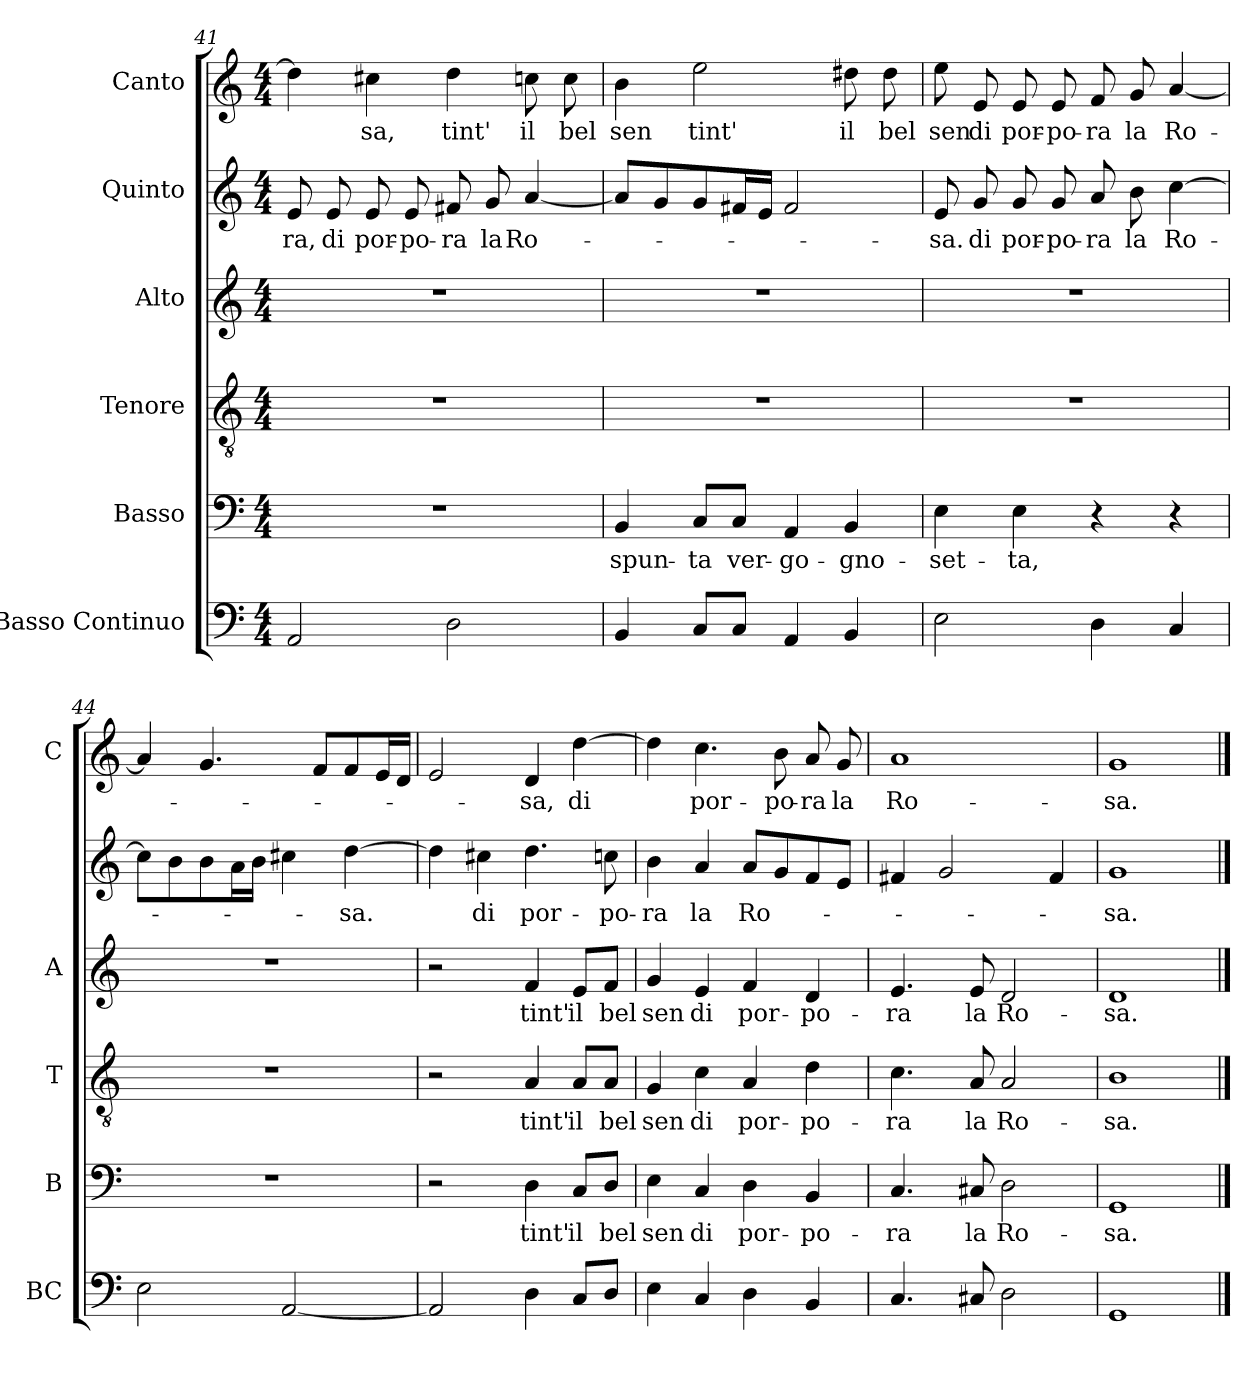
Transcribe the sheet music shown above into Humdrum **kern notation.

**kern	**kern	**text	**kern	**text	**kern	**text	**kern	**text	**kern	**text
*part6	*part5	*part5	*part4	*part4	*part3	*part3	*part2	*part2	*part1	*part1
*staff6	*staff5	*staff5	*staff4	*staff4	*staff3	*staff3	*staff2	*staff2	*staff1	*staff1
*I"Basso Continuo	*I"Basso	*	*I"Tenore	*	*I"Alto	*	*I"Quinto	*	*I"Canto	*
*I'BC	*I'B	*	*I'T	*	*I'A	*	*	*	*I'C	*
*clefF4	*clefF4	*	*clefGv2	*	*clefG2	*	*clefG2	*	*clefG2	*
*k[]	*k[]	*	*k[]	*	*k[]	*	*k[]	*	*k[]	*
*C:	*C:	*	*C:	*	*C:	*	*C:	*	*C:	*
*M4/4	*M4/4	*	*M4/4	*	*M4/4	*	*M4/4	*	*M4/4	*
=41	=41	=41	=41	=41	=41	=41	=41	=41	=41	=41
!	!	!	!	!	!	!	!	!LO:LY:b	!	!
2AA/	1r	.	1r	.	1r	.	8e/	-ra,	4dd\]	.
!	!	!	!	!	!	!	!	!LO:LY:b	!	!
.	.	.	.	.	.	.	8e/	di	.	.
!	!	!	!	!	!	!	!	!LO:LY:b	!	!LO:LY:b
.	.	.	.	.	.	.	8e/	por-	4cc#X\	-sa,
!	!	!	!	!	!	!	!	!LO:LY:b	!	!
.	.	.	.	.	.	.	8e/	-po-	.	.
!	!	!	!	!	!	!	!	!LO:LY:b	!	!LO:LY:b
2D\	.	.	.	.	.	.	8f#X/	-ra	4dd\	tint'
!	!	!	!	!	!	!	!	!LO:LY:b	!	!
.	.	.	.	.	.	.	8g/	la	.	.
!	!	!	!	!	!	!	!	!LO:LY:b	!	!LO:LY:b
.	.	.	.	.	.	.	[4a/	Ro-	8ccn\	il
!	!	!	!	!	!	!	!	!	!	!LO:LY:b
.	.	.	.	.	.	.	.	.	8cc\	bel
!!LO:LB:g=z
=42	=42	=42	=42	=42	=42	=42	=42	=42	=42	=42
!	!	!LO:LY:b	!	!	!	!	!	!	!	!LO:LY:b
4BB/	4BB/	spun-	1r	.	1r	.	8a/L]	.	4b\	sen
.	.	.	.	.	.	.	8g/	.	.	.
!	!	!LO:LY:b	!	!	!	!	!	!	!	!LO:LY:b
8C/L	8C/L	-ta	.	.	.	.	8g/	.	2ee\	tint'
!	!	!LO:LY:b	!	!	!	!	!	!	!	!
8C/J	8C/J	ver-	.	.	.	.	16f#X/L	.	.	.
.	.	.	.	.	.	.	16e/JJ	.	.	.
!	!	!LO:LY:b	!	!	!	!	!	!	!	!
4AA/	4AA/	-go-	.	.	.	.	2f#/	.	.	.
!	!	!LO:LY:b	!	!	!	!	!	!	!	!LO:LY:b
4BB/	4BB/	-gno-	.	.	.	.	.	.	8dd#X\	il
!	!	!	!	!	!	!	!	!	!	!LO:LY:b
.	.	.	.	.	.	.	.	.	8dd#\	bel
=43	=43	=43	=43	=43	=43	=43	=43	=43	=43	=43
!	!	!LO:LY:b	!	!	!	!	!	!LO:LY:b	!	!LO:LY:b
2E\	4E\	-set-	1r	.	1r	.	8e/	-sa.	8ee\	sen
!	!	!	!	!	!	!	!	!LO:LY:b	!	!LO:LY:b
.	.	.	.	.	.	.	8g/	di	8e/	di
!	!	!LO:LY:b	!	!	!	!	!	!LO:LY:b	!	!LO:LY:b
.	4E\	-ta,	.	.	.	.	8g/	por-	8e/	por-
!	!	!	!	!	!	!	!	!LO:LY:b	!	!LO:LY:b
.	.	.	.	.	.	.	8g/	-po-	8e/	-po-
!	!	!	!	!	!	!	!	!LO:LY:b	!	!LO:LY:b
4D\	4r	.	.	.	.	.	8a/	-ra	8f/	-ra
!	!	!	!	!	!	!	!	!LO:LY:b	!	!LO:LY:b
.	.	.	.	.	.	.	8b\	la	8g/	la
!	!	!	!	!	!	!	!	!LO:LY:b	!	!LO:LY:b
4C/	4r	.	.	.	.	.	[4cc\	Ro-	[4a/	Ro-
=44	=44	=44	=44	=44	=44	=44	=44	=44	=44	=44
2E\	1r	.	1r	.	1r	.	8cc\L]	.	4a/]	.
.	.	.	.	.	.	.	8b\	.	.	.
.	.	.	.	.	.	.	8b\	.	4.g/	.
.	.	.	.	.	.	.	16a\L	.	.	.
.	.	.	.	.	.	.	16b\JJ	.	.	.
[2AA/	.	.	.	.	.	.	4cc#X\	.	.	.
.	.	.	.	.	.	.	.	.	8f/L	.
!	!	!	!	!	!	!	!	!LO:LY:b	!	!
.	.	.	.	.	.	.	[4dd\	-sa.	8f/	.
.	.	.	.	.	.	.	.	.	16e/L	.
.	.	.	.	.	.	.	.	.	16d/JJ	.
=45	=45	=45	=45	=45	=45	=45	=45	=45	=45	=45
2AA/]	2r	.	2r	.	2r	.	4dd\]	.	2e/	.
!	!	!	!	!	!	!	!	!LO:LY:b	!	!
.	.	.	.	.	.	.	4cc#X\	di	.	.
!	!	!LO:LY:b	!	!LO:LY:b	!	!LO:LY:b	!	!LO:LY:b	!	!LO:LY:b
4D\	4D\	tint'	4A/	tint'	4f/	tint'	4.dd\	por-	4d/	-sa,
!	!	!LO:LY:b	!	!LO:LY:b	!	!LO:LY:b	!	!	!	!LO:LY:b
8C/L	8C/L	il	8A/L	il	8e/L	il	.	.	[4dd\	di
!	!	!LO:LY:b	!	!LO:LY:b	!	!LO:LY:b	!	!LO:LY:b	!	!
8D/J	8D/J	bel	8A/J	bel	8f/J	bel	8ccn\	-po-	.	.
=46	=46	=46	=46	=46	=46	=46	=46	=46	=46	=46
!	!	!LO:LY:b	!	!LO:LY:b	!	!LO:LY:b	!	!LO:LY:b	!	!
4E\	4E\	sen	4G/	sen	4g/	sen	4b\	-ra	4dd\]	.
!	!	!LO:LY:b	!	!LO:LY:b	!	!LO:LY:b	!	!LO:LY:b	!	!LO:LY:b
4C/	4C/	di	4c\	di	4e/	di	4a/	la	4.cc\	por-
!	!	!LO:LY:b	!	!LO:LY:b	!	!LO:LY:b	!	!LO:LY:b	!	!
4D\	4D\	por-	4A/	por-	4f/	por-	8a/L	Ro-	.	.
!	!	!	!	!	!	!	!	!	!	!LO:LY:b
.	.	.	.	.	.	.	8g/	.	8b\	-po-
!	!	!LO:LY:b	!	!LO:LY:b	!	!LO:LY:b	!	!	!	!LO:LY:b
4BB/	4BB/	-po-	4d\	-po-	4d/	-po-	8f/	.	8a/	-ra
!	!	!	!	!	!	!	!	!	!	!LO:LY:b
.	.	.	.	.	.	.	8e/J	.	8g/	la
=47	=47	=47	=47	=47	=47	=47	=47	=47	=47	=47
!	!	!LO:LY:b	!	!LO:LY:b	!	!LO:LY:b	!	!	!	!LO:LY:b
4.C/	4.C/	-ra	4.c\	-ra	4.e/	-ra	4f#X/	.	1a	Ro-
.	.	.	.	.	.	.	2g/	.	.	.
!	!	!LO:LY:b	!	!LO:LY:b	!	!LO:LY:b	!	!	!	!
8C#X/	8C#X/	la	8A/	la	8e/	la	.	.	.	.
!	!	!LO:LY:b	!	!LO:LY:b	!	!LO:LY:b	!	!	!	!
2D\	2D\	Ro-	2A/	Ro-	2d/	Ro-	.	.	.	.
.	.	.	.	.	.	.	4f#/	.	.	.
=48	=48	=48	=48	=48	=48	=48	=48	=48	=48	=48
!	!	!LO:LY:b	!	!LO:LY:b	!	!LO:LY:b	!	!LO:LY:b	!	!LO:LY:b
1GG	1GG	-sa.	1B	-sa.	1d	-sa.	1g	-sa.	1g	-sa.
==	==	==	==	==	==	==	==	==	==	==
*-	*-	*-	*-	*-	*-	*-	*-	*-	*-	*-
